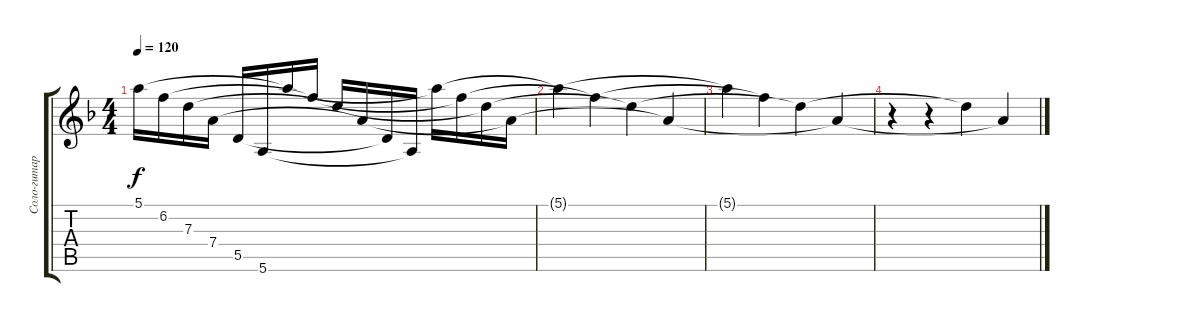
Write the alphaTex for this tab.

\track ("Соло-гитара" "Соло-гитар") {instrument electricguitarclean}
\staff {score tabs}
\tuning (E4 B3 G3 D3 A2 E2) {hide}
\ts (4 4)
\tempo 120
\clef g2
\ks f
5.1.16{dy f instrument synthstrings2} 6.2.16 7.3.16 7.4.16 5.5.16 5.6.16 5.1{t}.16 6.2{t}.16 7.3{t}.16 7.4{t}.16 5.5{t}.16 5.6{t}.16 5.1{t}.16 6.2{t}.16 7.3{t}.16 7.4{t}.16 |
5.1{t}.4 6.2{t}.4 7.3{t}.4 7.4{t}.4 |
5.1{t}.4 6.2{t}.4 7.3{t}.4 7.4{t}.4 |
r.4 r.4 7.3{t}.4 7.4{t}.4
